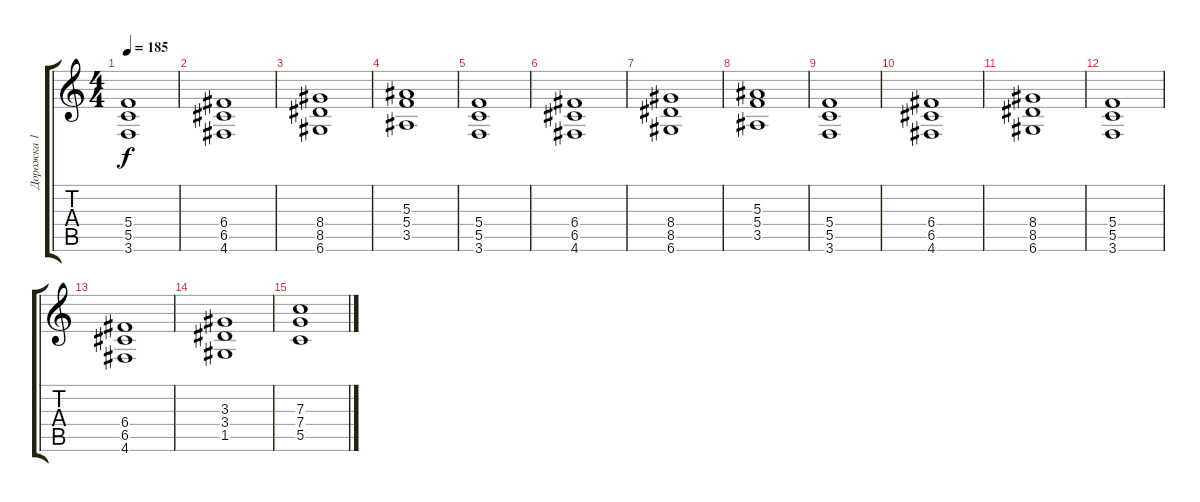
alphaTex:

\track ("Дорожка 1" "Дорожка 1") {instrument distortionguitar}
\staff {score tabs}
\tuning (D4 A3 F3 C3 G2 D2) {hide}
\ts (4 4)
\tempo 185
\clef g2
\ks c
(5.4 5.5 3.6).1{dy f} |
(6.4 6.5 4.6).1 |
(8.4 8.5 6.6).1 |
(5.3 5.4 3.5).1 |
(5.4 5.5 3.6).1 |
(6.4 6.5 4.6).1 |
(8.4 8.5 6.6).1 |
(5.3 5.4 3.5).1 |
(5.4 5.5 3.6).1 |
(6.4 6.5 4.6).1 |
(8.4 8.5 6.6).1 |
(5.4 5.5 3.6).1 |
(6.4 6.5 4.6).1 |
(3.3 3.4 1.5).1 |
(7.3 7.4 5.5).1
